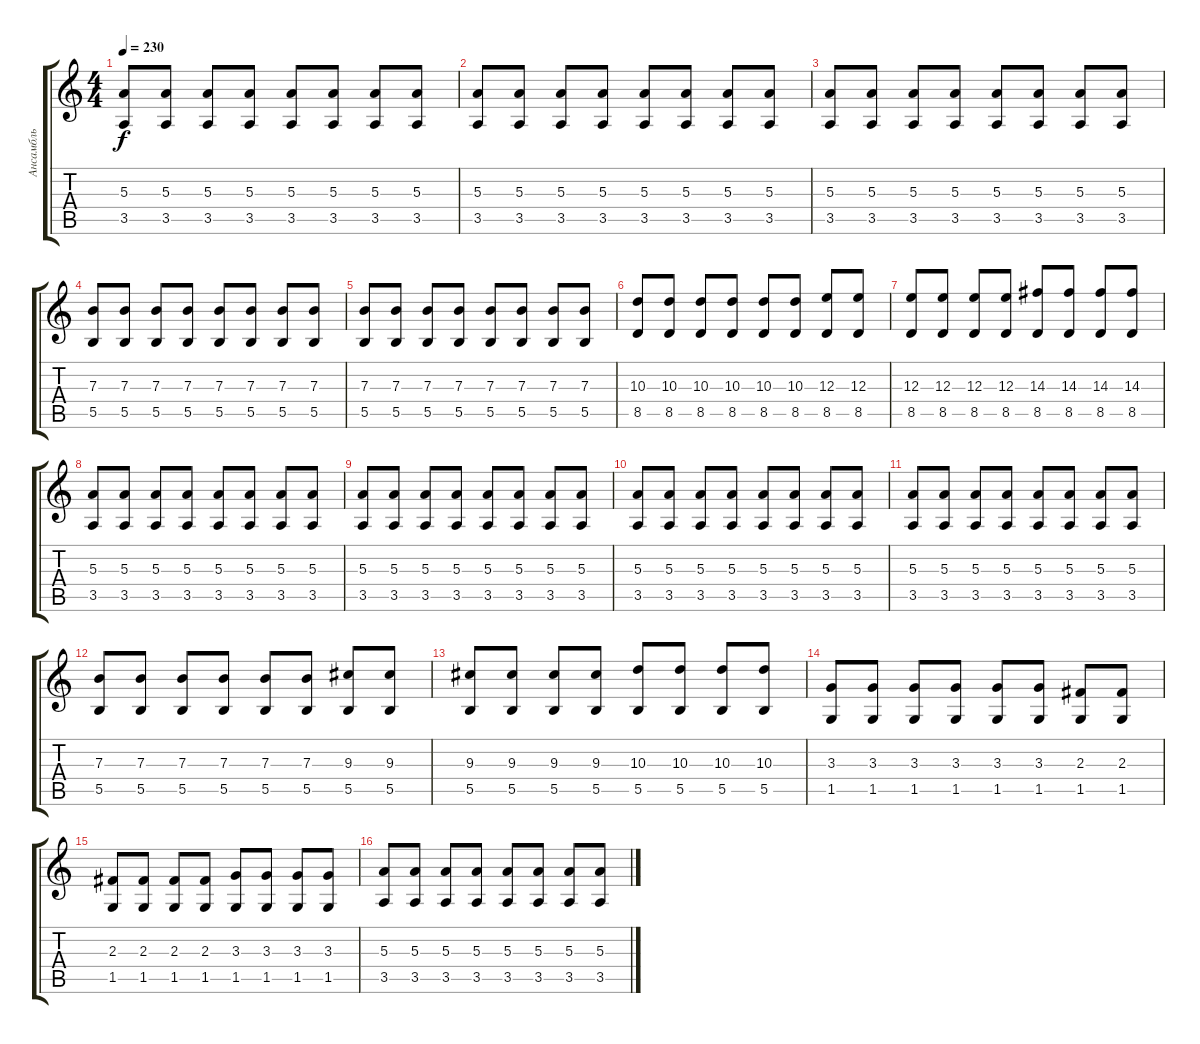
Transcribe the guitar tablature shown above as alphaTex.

\track ("Ансамбль" "Ансамбль") {instrument distortionguitar}
\staff {score tabs}
\tuning (Db4 Ab3 E3 B2 Gb2 B1) {hide}
\ts (4 4)
\tempo 230
\clef g2
\ks c
(5.3 3.5).8{dy f} (5.3 3.5).8 (5.3 3.5).8 (5.3 3.5).8 (5.3 3.5).8 (5.3 3.5).8 (5.3 3.5).8 (5.3 3.5).8 |
(5.3 3.5).8 (5.3 3.5).8 (5.3 3.5).8 (5.3 3.5).8 (5.3 3.5).8 (5.3 3.5).8 (5.3 3.5).8 (5.3 3.5).8 |
(5.3 3.5).8 (5.3 3.5).8 (5.3 3.5).8 (5.3 3.5).8 (5.3 3.5).8 (5.3 3.5).8 (5.3 3.5).8 (5.3 3.5).8 |
(7.3 5.5).8 (7.3 5.5).8 (7.3 5.5).8 (7.3 5.5).8 (7.3 5.5).8 (7.3 5.5).8 (7.3 5.5).8 (7.3 5.5).8 |
(7.3 5.5).8 (7.3 5.5).8 (7.3 5.5).8 (7.3 5.5).8 (7.3 5.5).8 (7.3 5.5).8 (7.3 5.5).8 (7.3 5.5).8 |
(10.3 8.5).8 (10.3 8.5).8 (10.3 8.5).8 (10.3 8.5).8 (10.3 8.5).8 (10.3 8.5).8 (12.3 8.5).8 (12.3 8.5).8 |
(12.3 8.5).8 (12.3 8.5).8 (12.3 8.5).8 (12.3 8.5).8 (14.3 8.5).8 (14.3 8.5).8 (14.3 8.5).8 (14.3 8.5).8 |
(5.3 3.5).8 (5.3 3.5).8 (5.3 3.5).8 (5.3 3.5).8 (5.3 3.5).8 (5.3 3.5).8 (5.3 3.5).8 (5.3 3.5).8 |
(5.3 3.5).8 (5.3 3.5).8 (5.3 3.5).8 (5.3 3.5).8 (5.3 3.5).8 (5.3 3.5).8 (5.3 3.5).8 (5.3 3.5).8 |
(5.3 3.5).8 (5.3 3.5).8 (5.3 3.5).8 (5.3 3.5).8 (5.3 3.5).8 (5.3 3.5).8 (5.3 3.5).8 (5.3 3.5).8 |
(5.3 3.5).8 (5.3 3.5).8 (5.3 3.5).8 (5.3 3.5).8 (5.3 3.5).8 (5.3 3.5).8 (5.3 3.5).8 (5.3 3.5).8 |
(7.3 5.5).8 (7.3 5.5).8 (7.3 5.5).8 (7.3 5.5).8 (7.3 5.5).8 (7.3 5.5).8 (9.3 5.5).8 (9.3 5.5).8 |
(9.3 5.5).8 (9.3 5.5).8 (9.3 5.5).8 (9.3 5.5).8 (10.3 5.5).8 (10.3 5.5).8 (10.3 5.5).8 (10.3 5.5).8 |
(3.3 1.5).8 (3.3 1.5).8 (3.3 1.5).8 (3.3 1.5).8 (3.3 1.5).8 (3.3 1.5).8 (2.3 1.5).8 (2.3 1.5).8 |
(2.3 1.5).8 (2.3 1.5).8 (2.3 1.5).8 (2.3 1.5).8 (3.3 1.5).8 (3.3 1.5).8 (3.3 1.5).8 (3.3 1.5).8 |
(5.3 3.5).8 (5.3 3.5).8 (5.3 3.5).8 (5.3 3.5).8 (5.3 3.5).8 (5.3 3.5).8 (5.3 3.5).8 (5.3 3.5).8
